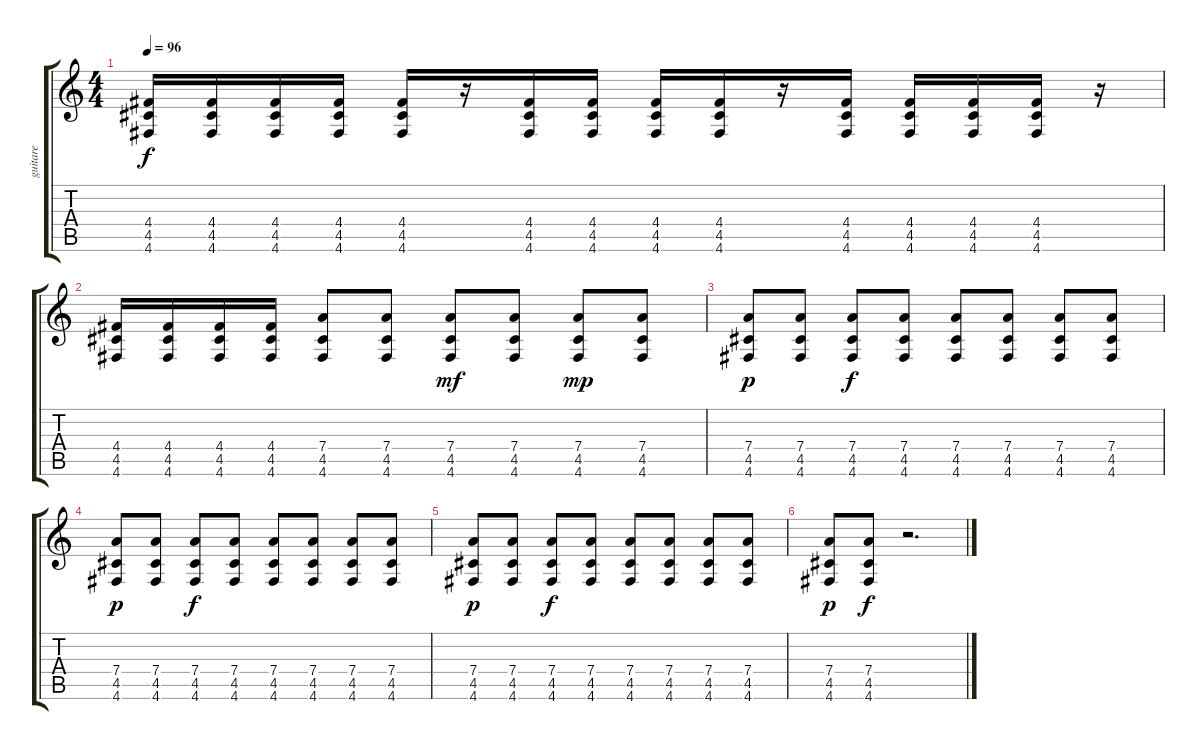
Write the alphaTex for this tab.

\track ("guitare" "guitare") {instrument distortionguitar}
\staff {score tabs}
\tuning (E4 B3 G3 D3 A2 D2) {hide}
\ts (4 4)
\tempo 96
\clef g2
\ks c
(4.4 4.5 4.6).16{dy f} (4.4 4.5 4.6).16 (4.4 4.5 4.6).16 (4.4 4.5 4.6).16 (4.4 4.5 4.6).16 r.16 (4.4 4.5 4.6).16 (4.4 4.5 4.6).16 (4.4 4.5 4.6).16 (4.4 4.5 4.6).16 r.16 (4.4 4.5 4.6).16 (4.4 4.5 4.6).16 (4.4 4.5 4.6).16 (4.4 4.5 4.6).16 r.16 |
(4.4 4.5 4.6).16 (4.4 4.5 4.6).16 (4.4 4.5 4.6).16 (4.4 4.5 4.6).16 (7.4 4.5 4.6).8{volume 12} (7.4 4.5 4.6).8{balance 0} (7.4 4.5 4.6).8{dy mf balance 16} (7.4 4.5 4.6).8{balance 0} (7.4 4.5 4.6).8{dy mp balance 16} (7.4 4.5 4.6).8{balance 0} |
(7.4 4.5 4.6).8{dy p balance 16} (7.4 4.5 4.6).8{balance 0} (7.4 4.5 4.6).8{dy f balance 8} (7.4 4.5 4.6).8{balance 0} (7.4 4.5 4.6).8{balance 16} (7.4 4.5 4.6).8{balance 0} (7.4 4.5 4.6).8{balance 16} (7.4 4.5 4.6).8{balance 0} |
(7.4 4.5 4.6).8{dy p balance 16} (7.4 4.5 4.6).8{balance 0} (7.4 4.5 4.6).8{dy f balance 8} (7.4 4.5 4.6).8{balance 0} (7.4 4.5 4.6).8{balance 16} (7.4 4.5 4.6).8{balance 0} (7.4 4.5 4.6).8{balance 16} (7.4 4.5 4.6).8{balance 0} |
(7.4 4.5 4.6).8{dy p balance 16} (7.4 4.5 4.6).8{balance 0} (7.4 4.5 4.6).8{dy f balance 8} (7.4 4.5 4.6).8{balance 0} (7.4 4.5 4.6).8{balance 16} (7.4 4.5 4.6).8{balance 0} (7.4 4.5 4.6).8{balance 16} (7.4 4.5 4.6).8{balance 0} |
(7.4 4.5 4.6).8{dy p} (7.4 4.5 4.6).8{dy f} r.2{d}
